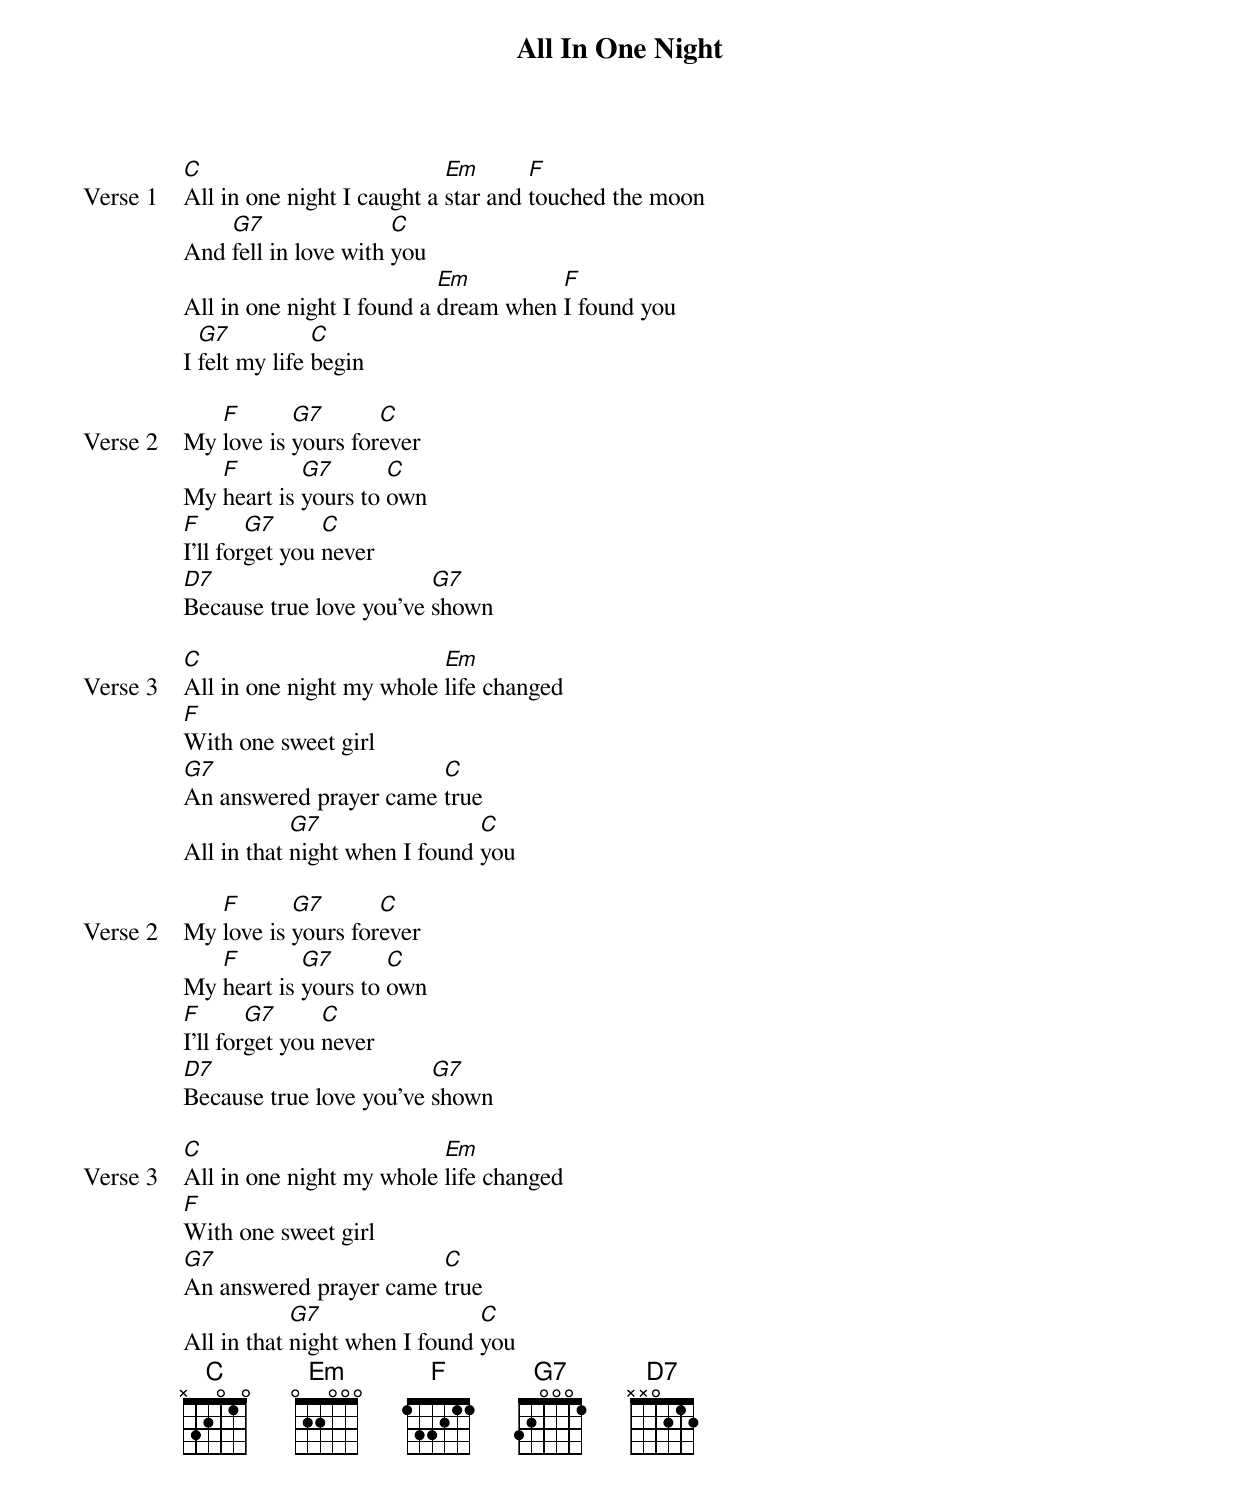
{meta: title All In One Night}
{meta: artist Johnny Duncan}

{start_of_verse: Verse 1}
[C]All in one night I caught a [Em]star and [F]touched the moon
And [G7]fell in love with [C]you
All in one night I found a [Em]dream when [F]I found you
I [G7]felt my life [C]begin
{end_of_verse}

{start_of_verse: Verse 2}
My [F]love is [G7]yours for[C]ever
My [F]heart is [G7]yours to [C]own
[F]I'll for[G7]get you [C]never
[D7]Because true love you've [G7]shown
{end_of_verse}

{start_of_verse: Verse 3}
[C]All in one night my whole [Em]life changed
[F]With one sweet girl
[G7]An answered prayer came [C]true
All in that [G7]night when I found [C]you
{end_of_verse}

{start_of_verse: Verse 2}
My [F]love is [G7]yours for[C]ever
My [F]heart is [G7]yours to [C]own
[F]I'll for[G7]get you [C]never
[D7]Because true love you've [G7]shown
{end_of_verse}

{start_of_verse: Verse 3}
[C]All in one night my whole [Em]life changed
[F]With one sweet girl
[G7]An answered prayer came [C]true
All in that [G7]night when I found [C]you
{end_of_verse}
